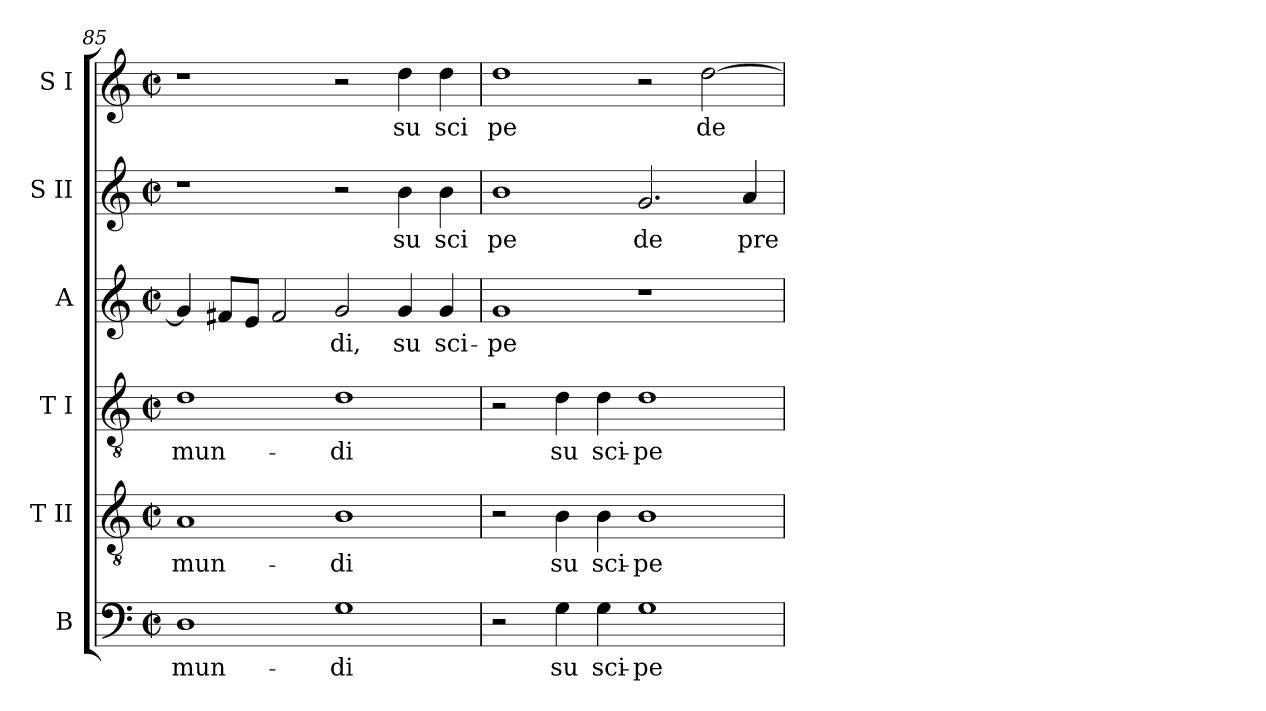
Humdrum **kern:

**kern	**text	**kern	**text	**kern	**text	**kern	**text	**kern	**text	**kern	**text
*part6	*part6	*part5	*part5	*part4	*part4	*part3	*part3	*part2	*part2	*part1	*part1
*staff6	*staff6	*staff5	*staff5	*staff4	*staff4	*staff3	*staff3	*staff2	*staff2	*staff1	*staff1
*I"B	*	*I"T II	*	*I"T I	*	*I"A	*	*I"S II	*	*I"S I	*
*I'B	*	*I'T II	*	*I'T I	*	*I'A	*	*I'S II	*	*I'S I	*
!!LO:LB:g=z
*clefF4	*	*clefGv2	*	*clefGv2	*	*clefG2	*	*clefG2	*	*clefG2	*
*k[]	*	*k[]	*	*k[]	*	*k[]	*	*k[]	*	*k[]	*
*C:	*	*C:	*	*C:	*	*C:	*	*C:	*	*C:	*
*M2/2	*	*M2/2	*	*M2/2	*	*M2/2	*	*M2/2	*	*M2/2	*
*met(c|)	*	*met(c|)	*	*met(c|)	*	*met(c|)	*	*met(c|)	*	*met(c|)	*
=85	=85	=85	=85	=85	=85	=85	=85	=85	=85	=85	=85
!	!LO:LY:b:cj	!	!LO:LY:b:cj	!	!LO:LY:b:cj	!	!LO:LY:b:cj	!	!	!	!
1D	mun-	1A	mun-	1d	mun-	4g/]	--	1r	.	1r	.
!	!	!	!	!	!	!	!LO:LY:b:cj	!	!	!	!
.	.	.	.	.	.	8f#X/L	--	.	.	.	.
!	!	!	!	!	!	!	!LO:LY:b:cj	!	!	!	!
.	.	.	.	.	.	8e/J	--	.	.	.	.
!	!	!	!	!	!	!	!LO:LY:b:cj	!	!	!	!
.	.	.	.	.	.	2f#/	--	.	.	.	.
!	!LO:LY:b:cj	!	!LO:LY:b:cj	!	!LO:LY:b:cj	!	!LO:LY:b:cj	!	!	!	!
1G	-di	1B	-di	1d	-di	2g/	-di,	2r	.	2r	.
!	!	!	!	!	!	!	!LO:LY:b:cj	!	!LO:LY:b:cj	!	!LO:LY:b:cj
.	.	.	.	.	.	4g/	su	4b\	su	4dd\	su
!	!	!	!	!	!	!	!LO:LY:b:cj	!	!LO:LY:b:cj	!	!LO:LY:b:cj
.	.	.	.	.	.	4g/	sci-	4b\	sci	4dd\	sci
=86	=86	=86	=86	=86	=86	=86	=86	=86	=86	=86	=86
!	!	!	!	!	!	!	!LO:LY:b:cj	!	!LO:LY:b:cj	!	!LO:LY:b:cj
2r	.	2r	.	2r	.	1g	-pe	1b	pe	1dd	pe
!	!LO:LY:b:cj	!	!LO:LY:b:cj	!	!LO:LY:b:cj	!	!	!	!	!	!
4G\	su	4B\	su	4d\	su	.	.	.	.	.	.
!	!LO:LY:b:cj	!	!LO:LY:b:cj	!	!LO:LY:b:cj	!	!	!	!	!	!
4G\	sci-	4B\	sci-	4d\	sci-	.	.	.	.	.	.
!	!LO:LY:b:cj	!	!LO:LY:b:cj	!	!LO:LY:b:cj	!	!	!	!LO:LY:b:cj	!	!
1G	-pe	1B	-pe	1d	-pe	1r	.	2.g/	de	2r	.
!	!	!	!	!	!	!	!	!	!	!	!LO:LY:b:cj
.	.	.	.	.	.	.	.	.	.	[>2dd\	de
!	!	!	!	!	!	!	!	!	!LO:LY:b:cj	!	!
.	.	.	.	.	.	.	.	4a/	pre	.	.
=	=	=	=	=	=	=	=	=	=	=	=
*-	*-	*-	*-	*-	*-	*-	*-	*-	*-	*-	*-
